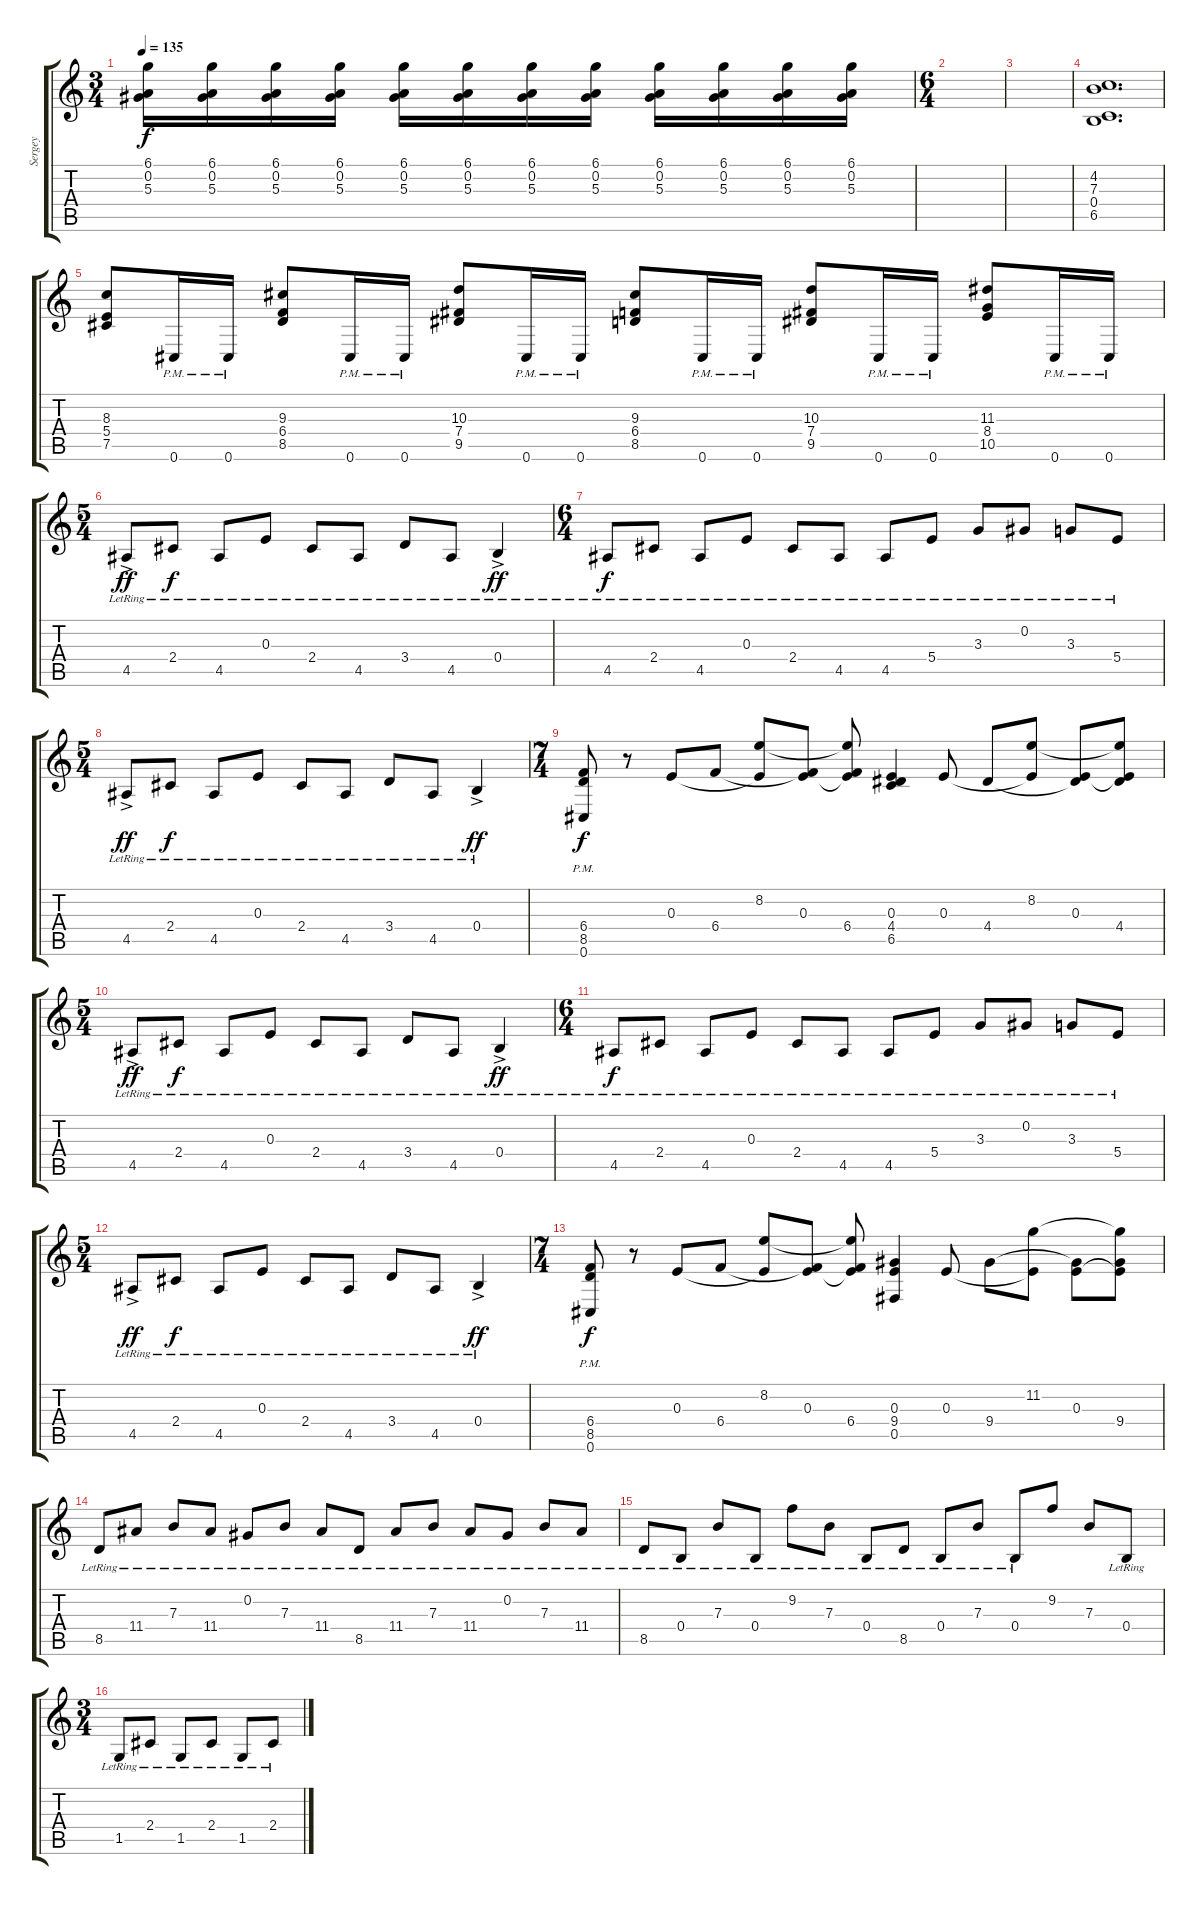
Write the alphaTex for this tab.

\track ("Sergey" "Sergey") {instrument distortionguitar}
\staff {score tabs}
\tuning (Db4 Ab3 E3 B2 Gb2 Db2) {hide}
\ts (3 4)
\tempo 135
\clef g2
\ks c
(6.1 0.2 5.3).16{dy f} (6.1 0.2 5.3).16 (6.1 0.2 5.3).16 (6.1 0.2 5.3).16 (6.1 0.2 5.3).16 (6.1 0.2 5.3).16 (6.1 0.2 5.3).16 (6.1 0.2 5.3).16 (6.1 0.2 5.3).16 (6.1 0.2 5.3).16 (6.1 0.2 5.3).16 (6.1 0.2 5.3).16 |
\ts (6 4)
|
|
(4.2 7.3 0.4 6.5).1{d volume 13} |
(8.3 5.4 7.5).8 0.6{pm}.16 0.6{pm}.16 (9.3 6.4 8.5).8 0.6{pm}.16 0.6{pm}.16 (10.3 7.4 9.5).8 0.6{pm}.16 0.6{pm}.16 (9.3 6.4 8.5).8 0.6{pm}.16 0.6{pm}.16 (10.3 7.4 9.5).8 0.6{pm}.16 0.6{pm}.16 (11.3 8.4 10.5).8 0.6{pm}.16 0.6{pm}.16 |
\ts (5 4)
4.5{ac lr}.8{dy ff} 2.4{lr}.8{dy f} 4.5{lr}.8 0.3{lr}.8 2.4{lr}.8 4.5{lr}.8 3.4{lr}.8 4.5{lr}.8 0.4{ac lr}.4{dy ff} |
\ts (6 4)
4.5{lr}.8{dy f} 2.4{lr}.8 4.5{lr}.8 0.3{lr}.8 2.4{lr}.8 4.5{lr}.8 4.5{lr}.8 5.4{lr}.8 3.3{lr}.8 0.2{lr}.8 3.3{lr}.8 5.4{lr}.8 |
\ts (5 4)
4.5{ac lr}.8{dy ff} 2.4{lr}.8{dy f} 4.5{lr}.8 0.3{lr}.8 2.4{lr}.8 4.5{lr}.8 3.4{lr}.8 4.5{lr}.8 0.4{ac lr}.4{dy ff} |
\ts (7 4)
(6.4 8.5{pm} 0.6).8{dy f} r.8 0.3.8 6.4.8 (8.2 0.3{t}).8 (0.3 6.4{t}).8 (8.2{t} 0.3{t} 6.4).8 (0.3 4.4 6.5).4 0.3.8 4.4.8 (8.2 0.3{t}).8 (0.3 4.4{t}).8 (8.2{t} 0.3{t} 4.4).8 |
\ts (5 4)
4.5{ac lr}.8{dy ff} 2.4{lr}.8{dy f} 4.5{lr}.8 0.3{lr}.8 2.4{lr}.8 4.5{lr}.8 3.4{lr}.8 4.5{lr}.8 0.4{ac lr}.4{dy ff} |
\ts (6 4)
4.5{lr}.8{dy f} 2.4{lr}.8 4.5{lr}.8 0.3{lr}.8 2.4{lr}.8 4.5{lr}.8 4.5{lr}.8 5.4{lr}.8 3.3{lr}.8 0.2{lr}.8 3.3{lr}.8 5.4{lr}.8 |
\ts (5 4)
4.5{ac lr}.8{dy ff} 2.4{lr}.8{dy f} 4.5{lr}.8 0.3{lr}.8 2.4{lr}.8 4.5{lr}.8 3.4{lr}.8 4.5{lr}.8 0.4{ac lr}.4{dy ff} |
\ts (7 4)
(6.4 8.5{pm} 0.6).8{dy f} r.8 0.3.8 6.4.8 (8.2 0.3{t}).8 (0.3 6.4{t}).8 (8.2{t} 0.3{t} 6.4).8 (0.3 9.4 0.5).4 0.3.8 9.4.8 (11.2 0.3{t}).8 (0.3 9.4{t}).8 (11.2{t} 0.3{t} 9.4).8 |
8.5{lr}.8 11.4{lr}.8 7.3{lr}.8 11.4{lr}.8 0.2{lr}.8 7.3{lr}.8 11.4{lr}.8 8.5{lr}.8 11.4{lr}.8 7.3{lr}.8 11.4{lr}.8 0.2{lr}.8 7.3{lr}.8 11.4{lr}.8 |
8.5{lr}.8 0.4{lr}.8 7.3{lr}.8 0.4{lr}.8 9.2{lr}.8 7.3{lr}.8 0.4{lr}.8 8.5{lr}.8 0.4{lr}.8 7.3{lr}.8 0.4{lr}.8 9.2.8 7.3.8 0.4{lr}.8 |
\ts (3 4)
1.5{lr}.8 2.4{lr}.8 1.5{lr}.8 2.4{lr}.8 1.5{lr}.8 2.4{lr}.8
